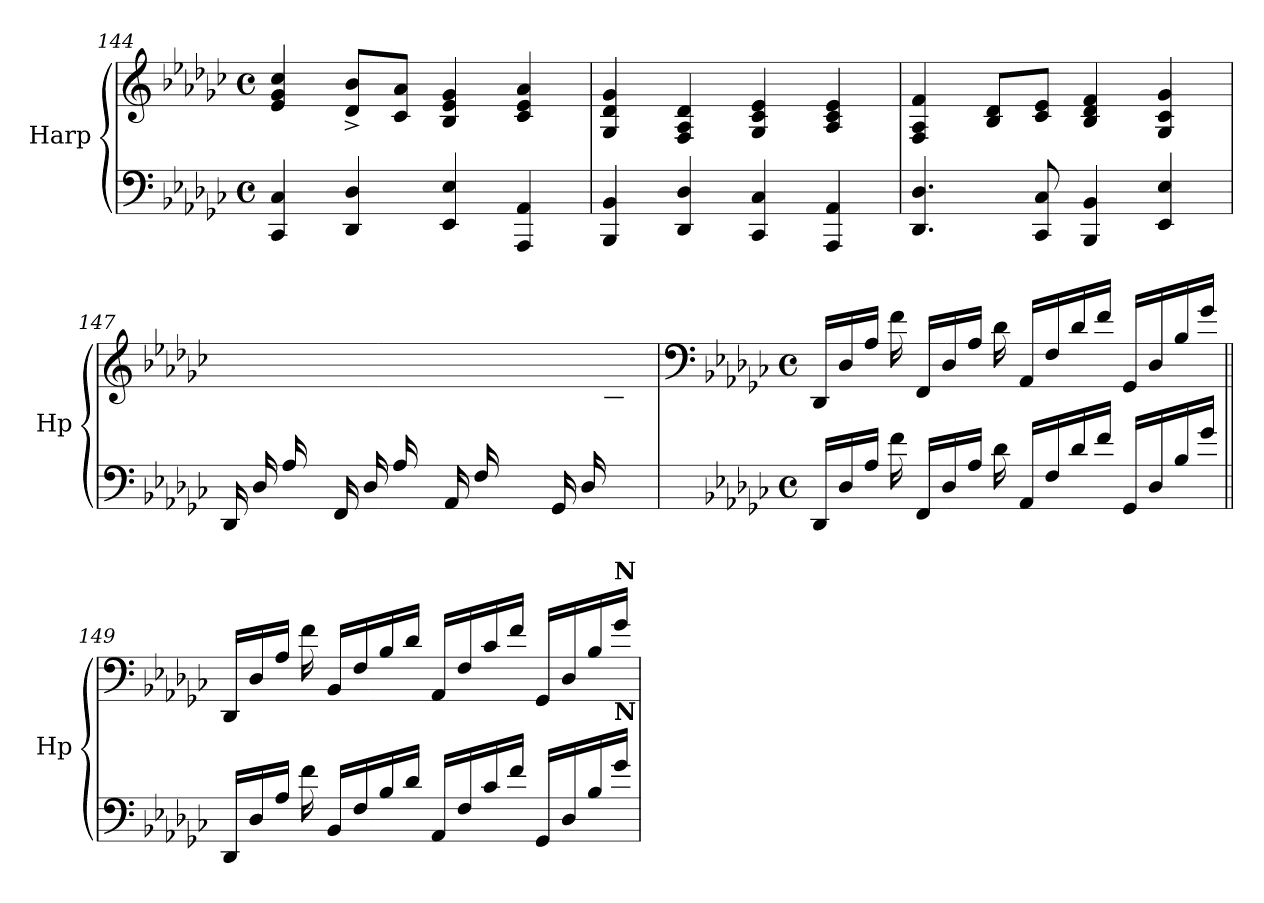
**kern	**kern	**dynam
*part1	*part1	*part1
*staff2	*staff1	*staff1/2
*I"Harp	*	*
*I'Hp	*	*
*clefF4	*clefG2	*
*k[b-e-a-d-g-c-]	*k[b-e-a-d-g-c-]	*
*G-:	*G-:	*
*M4/4	*M4/4	*
*met(c)	*met(c)	*
=144	=144	=144
4CC-/ 4C-/	4e-/ 4g-/ 4cc-/	.
4DD-/ 4D-/	8d-/^ 8b-/^L	.
.	8c-/ 8a-/J	.
4EE-/ 4E-/	4B-/ 4e-/ 4g-/	.
4AAA-/ 4AA-/	4c-/ 4e-/ 4a-/	.
=145	=145	=145
4BBB-/ 4BB-/	4G-/ 4d-/ 4g-/	.
4DD-/ 4D-/	4F/ 4A-/ 4d-/	.
4CC-/ 4C-/	4G-/ 4c-/ 4e-/	.
4AAA-/ 4AA-/	4A-/ 4c-/ 4e-/	.
=146	=146	=146
4.DD-/ 4.D-/	4F/ 4A-/ 4f/	.
.	8B-/ 8d-/L	.
8CC-/ 8C-/	8c-/ 8e-/J	.
4BBB-/ 4BB-/	4B-/ 4d-/ 4f/	.
4EE-/ 4E-/	4G-/ 4c-/ 4g-/	.
=147	=147	=147
*^	*	*
16DD-/LL	4ryy	8.ryy	.
16D-/	.	.	.
16A-/	.	.	.
16ryy	.	16f\JJ	.
16FF/LL	4ryy	8.ryy	.
16D-/	.	.	.
16A-/	.	.	.
16ryy	.	16d-\JJ	.
16AA-/LL	4ryy	8ryy	.
16F/	.	.	.
8ryy	.	16d-\	.
.	.	16f\JJ	.
16GG-/LL	4ryy	8ryy	.
16D-/	.	.	.
8ryy	.	16B-\	.
.	.	16g-\JJ	.
*v	*v	*	*
!!LO:LB:g=z
=148	=148	=148
*	*clefF4	*
*k[b-e-a-d-g-c-]	*k[b-e-a-d-g-c-]	*
*G-:	*G-:	*
*M4/4	*M4/4	*
*met(c)	*met(c)	*
16DD-/LL	16DD-/LL	.
16D-/	16D-/	.
16A-/JJ	16A-/JJ	.
16f\	16f\	.
16FF/LL	16FF/LL	.
16D-/	16D-/	.
16A-/JJ	16A-/JJ	.
16d-\	16d-\	.
16AA-/LL	16AA-/LL	.
16F/	16F/	.
16d-\	16d-\	.
16f\JJ	16f\JJ	.
16GG-/LL	16GG-/LL	.
16D-/	16D-/	.
16B-\	16B-\	.
16g-\JJ	16g-\JJ	.
=149||	=149||	=149||
!	!	!LO:DY:a=2
!	!	!LO:DY:n=1:a
16DD-/LL	16DD-/LL	mp mp
16D-/	16D-/	.
16A-/JJ	16A-/JJ	.
16f\	16f\	.
16BB-/LL	16BB-/LL	.
16F/	16F/	.
16B-\	16B-\	.
16d-\JJ	16d-\JJ	.
16AA-/LL	16AA-/LL	.
16F/	16F/	.
16c-\	16c-\	.
16f\JJ	16f\JJ	.
16GG-/LL	16GG-/LL	.
16D-/	16D-/	.
16B-\	16B-\	.
!	!LO:TX:a:B:t=N	!
!LO:TX:a:B:t=N	!	!
16g-\JJ	16g-\JJ	.
=	=	=
*-	*-	*-
